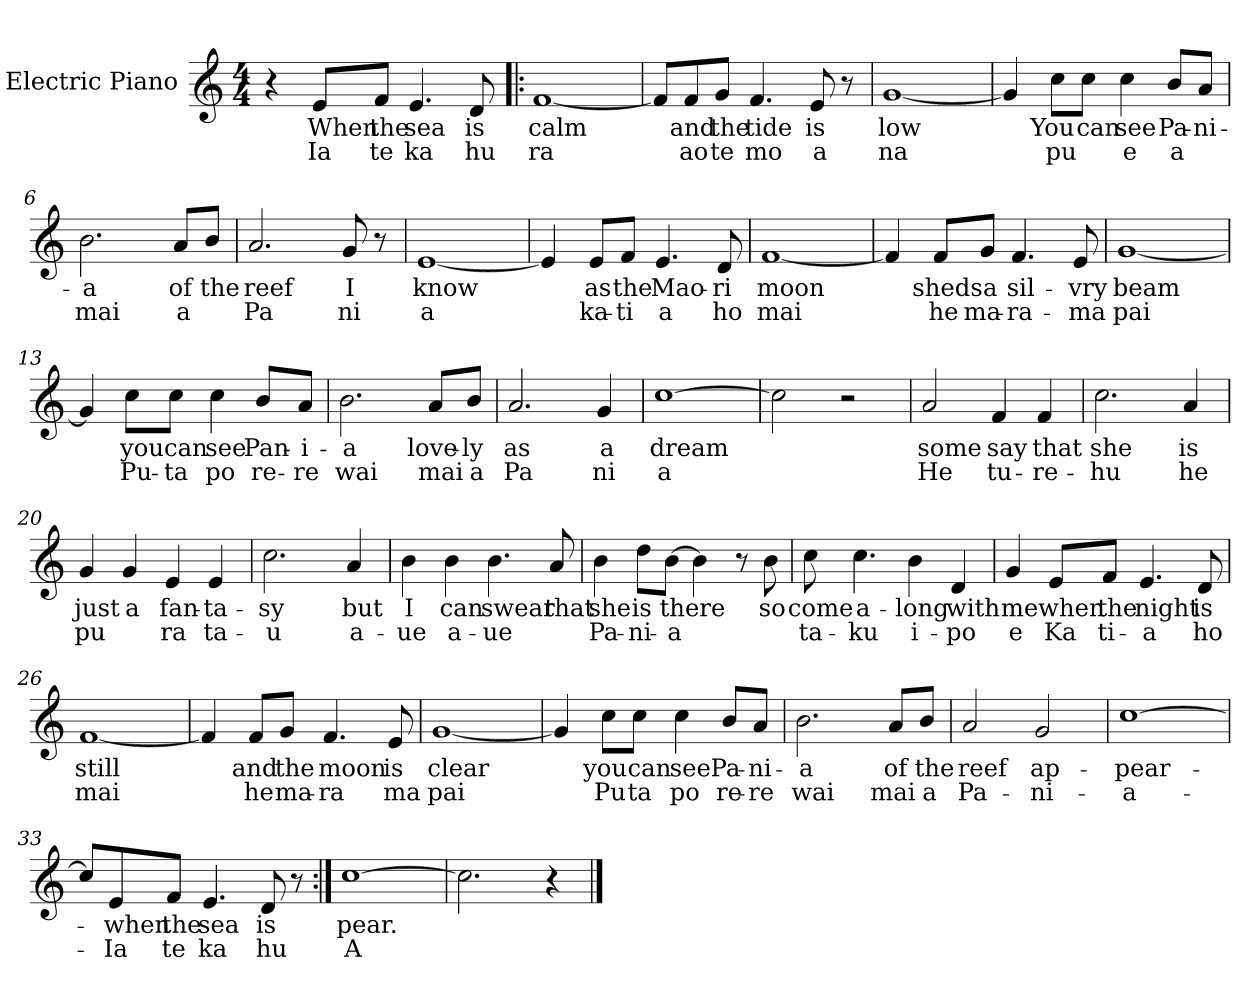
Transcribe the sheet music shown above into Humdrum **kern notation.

**kern	**text	**text
*part1	*part1	*part1
*staff1	*staff1	*staff1
*I"Electric Piano	*	*
*I'E.Pno	*	*
*clefG2	*	*
*k[]	*	*
*C:	*	*
*M4/4	*	*
=1	=1	=1
4r	.	.
8e/L	When	Ia
8f/J	the	te
4.e/	sea	ka
8d/	is	hu
=2!|:	=2!|:	=2!|:
[1f	calm	ra
=3	=3	=3
8f/L]	.	.
8f/	and	ao
8g/J	the	te
4.f/	tide	mo
8e/	is	a
8r	.	.
=4	=4	=4
[1g	low	na
!!LO:LB:g=z
=5	=5	=5
4g/]	.	.
8cc\L	You	pu
8cc\J	can	.
4cc\	see	e
8b/L	Pa-	a
8a/J	-ni-	.
=6	=6	=6
2.b\	-a	mai
8a/L	of	a
8b/J	the	.
=7	=7	=7
2.a/	reef	Pa
8g/	I	ni
8r	.	.
=8	=8	=8
[1e	know	a
=9	=9	=9
4e/]	.	.
8e/L	as	ka-
8f/J	the	-ti
4.e/	Mao-	a
8d/	-ri	ho
=10	=10	=10
[1f	moon	mai
!!LO:LB:g=z
=11	=11	=11
4f/]	.	.
8f/L	sheds	he
8g/J	a	ma-
4.f/	sil-	-ra-
8e/	-vry	-ma
=12	=12	=12
[1g	beam	pai
=13	=13	=13
4g/]	.	.
8cc\L	you	Pu-
8cc\J	can	-ta
4cc\	see	po
8b/L	Pan-	re-
8a/J	-i-	-re
=14	=14	=14
2.b\	-a	wai
8a/L	love-	mai
8b/J	-ly	a
=15	=15	=15
2.a/	as	Pa
4g/	a	ni
=16	=16	=16
[1cc	dream	a
!!LO:LB:g=z
=17	=17	=17
2cc\]	.	.
2r	.	.
=18	=18	=18
2a/	some	He
4f/	say	tu-
4f/	that	-re-
=19	=19	=19
2.cc\	she	-hu
4a/	is	he
=20	=20	=20
4g/	just	-pu
4g/	a	.
4e/	fan-	ra
4e/	-ta-	ta-
=21	=21	=21
2.cc\	-sy	-u
4a/	but	a-
=22	=22	=22
4b\	I	-ue
4b\	can	a-
4.b\	swear	-ue
8a/	that	.
!!LO:LB:g=z
=23	=23	=23
4b\	she	Pa-
8dd\L	is	-ni-
[8b\J	there	-a
4b\]	.	.
8r	.	.
8b\	so	.
=24	=24	=24
8cc\	come	ta-
4.cc\	a-	-ku
4b\	-long	i-
4d/	with	-po
=25	=25	=25
4g/	me	e
8e/L	when	Ka
8f/J	the	ti-
4.e/	night	-a
8d/	is	ho
=26	=26	=26
[1f	still	mai
!!LO:LB:g=z
=27	=27	=27
4f/]	.	.
8f/L	and	he
8g/J	the	ma-
4.f/	moon	-ra
8e/	is	ma
=28	=28	=28
[1g	clear	pai
=29	=29	=29
4g/]	.	.
8cc\L	you	Pu
8cc\J	can	ta
4cc\	see	po
8b/L	Pa-	re-
8a/J	-ni-	-re
=30	=30	=30
2.b\	-a	wai
8a/L	of	mai
8b/J	the	a
=31	=31	=31
2a/	reef	Pa-
2g/	ap-	ni-
=32	=32	=32
[1cc	-pear-	-a-
!!LO:LB:g=z
=33	=33	=33
8cc/L]	.	.
8e/	when	Ia
8f/J	the	te
4.e/	sea	ka
8d/	is	hu
8r	.	.
=34:|!	=34:|!	=34:|!
[1cc	pear.	A
=35	=35	=35
2.cc\]	.	.
4r	.	.
==	==	==
*-	*-	*-
